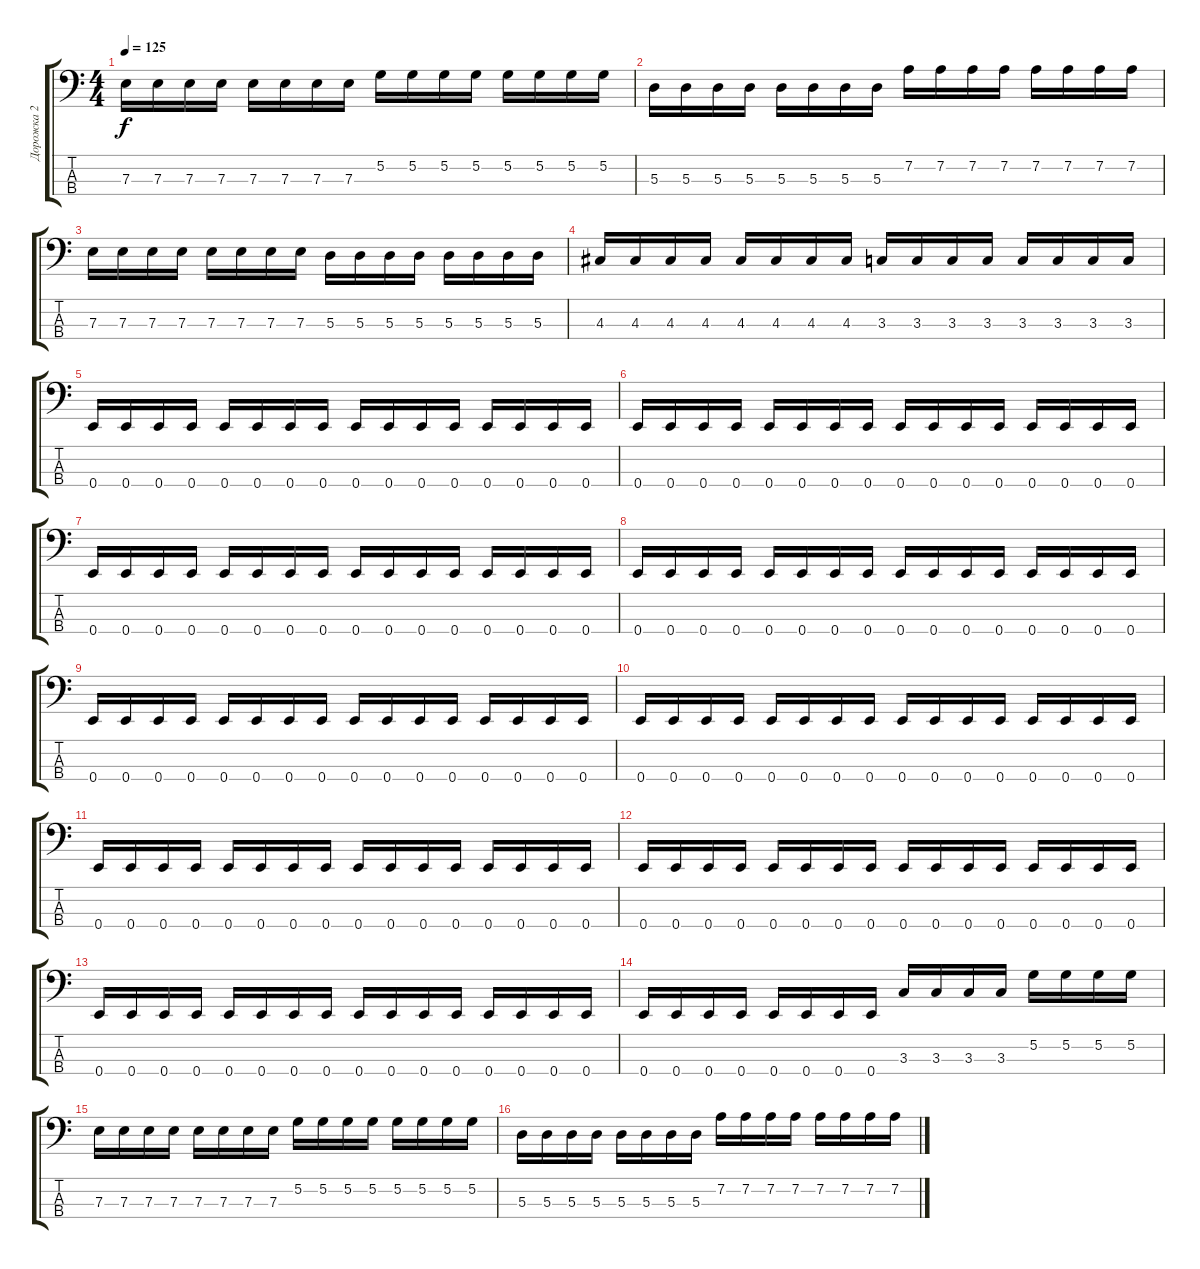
\track ("Дорожка 2" "Дорожка 2") {instrument electricbassfinger}
\staff {score tabs}
\tuning (G2 D2 A1 E1) {hide}
\ts (4 4)
\tempo 125
\clef f4
\ks c
7.3.16{dy f} 7.3.16 7.3.16 7.3.16 7.3.16 7.3.16 7.3.16 7.3.16 5.2.16 5.2.16 5.2.16 5.2.16 5.2.16 5.2.16 5.2.16 5.2.16 |
5.3.16 5.3.16 5.3.16 5.3.16 5.3.16 5.3.16 5.3.16 5.3.16 7.2.16 7.2.16 7.2.16 7.2.16 7.2.16 7.2.16 7.2.16 7.2.16 |
7.3.16 7.3.16 7.3.16 7.3.16 7.3.16 7.3.16 7.3.16 7.3.16 5.3.16 5.3.16 5.3.16 5.3.16 5.3.16 5.3.16 5.3.16 5.3.16 |
4.3.16 4.3.16 4.3.16 4.3.16 4.3.16 4.3.16 4.3.16 4.3.16 3.3.16 3.3.16 3.3.16 3.3.16 3.3.16 3.3.16 3.3.16 3.3.16 |
0.4.16 0.4.16 0.4.16 0.4.16 0.4.16 0.4.16 0.4.16 0.4.16 0.4.16 0.4.16 0.4.16 0.4.16 0.4.16 0.4.16 0.4.16 0.4.16 |
0.4.16 0.4.16 0.4.16 0.4.16 0.4.16 0.4.16 0.4.16 0.4.16 0.4.16 0.4.16 0.4.16 0.4.16 0.4.16 0.4.16 0.4.16 0.4.16 |
0.4.16 0.4.16 0.4.16 0.4.16 0.4.16 0.4.16 0.4.16 0.4.16 0.4.16 0.4.16 0.4.16 0.4.16 0.4.16 0.4.16 0.4.16 0.4.16 |
0.4.16 0.4.16 0.4.16 0.4.16 0.4.16 0.4.16 0.4.16 0.4.16 0.4.16 0.4.16 0.4.16 0.4.16 0.4.16 0.4.16 0.4.16 0.4.16 |
0.4.16 0.4.16 0.4.16 0.4.16 0.4.16 0.4.16 0.4.16 0.4.16 0.4.16 0.4.16 0.4.16 0.4.16 0.4.16 0.4.16 0.4.16 0.4.16 |
0.4.16 0.4.16 0.4.16 0.4.16 0.4.16 0.4.16 0.4.16 0.4.16 0.4.16 0.4.16 0.4.16 0.4.16 0.4.16 0.4.16 0.4.16 0.4.16 |
0.4.16 0.4.16 0.4.16 0.4.16 0.4.16 0.4.16 0.4.16 0.4.16 0.4.16 0.4.16 0.4.16 0.4.16 0.4.16 0.4.16 0.4.16 0.4.16 |
0.4.16 0.4.16 0.4.16 0.4.16 0.4.16 0.4.16 0.4.16 0.4.16 0.4.16 0.4.16 0.4.16 0.4.16 0.4.16 0.4.16 0.4.16 0.4.16 |
0.4.16 0.4.16 0.4.16 0.4.16 0.4.16 0.4.16 0.4.16 0.4.16 0.4.16 0.4.16 0.4.16 0.4.16 0.4.16 0.4.16 0.4.16 0.4.16 |
0.4.16 0.4.16 0.4.16 0.4.16 0.4.16 0.4.16 0.4.16 0.4.16 3.3.16 3.3.16 3.3.16 3.3.16 5.2.16 5.2.16 5.2.16 5.2.16 |
7.3.16 7.3.16 7.3.16 7.3.16 7.3.16 7.3.16 7.3.16 7.3.16 5.2.16 5.2.16 5.2.16 5.2.16 5.2.16 5.2.16 5.2.16 5.2.16 |
5.3.16 5.3.16 5.3.16 5.3.16 5.3.16 5.3.16 5.3.16 5.3.16 7.2.16 7.2.16 7.2.16 7.2.16 7.2.16 7.2.16 7.2.16 7.2.16
